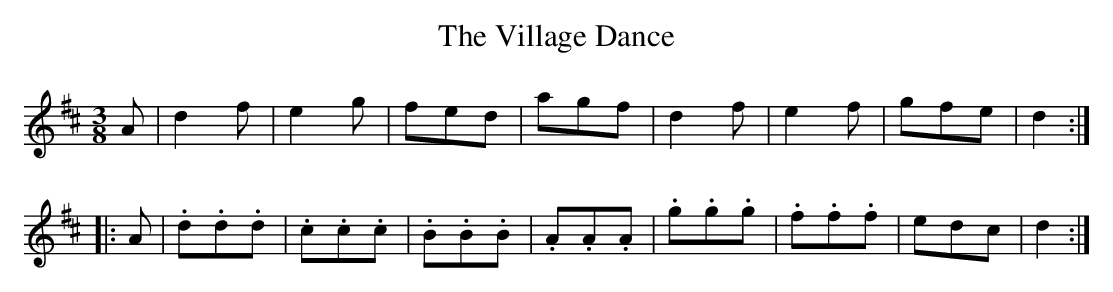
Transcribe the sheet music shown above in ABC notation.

X:1
T:Village Dance, The
M:3/8
L:1/8
K:D
A|d2f|e2g|fed|agf|d2f |e2f |gfe |d2:|
|:A|.d.d.d|.c.c.c|.B.B.B|.A.A.A|.g.g.g|.f.f.f|edc|d2:|]
